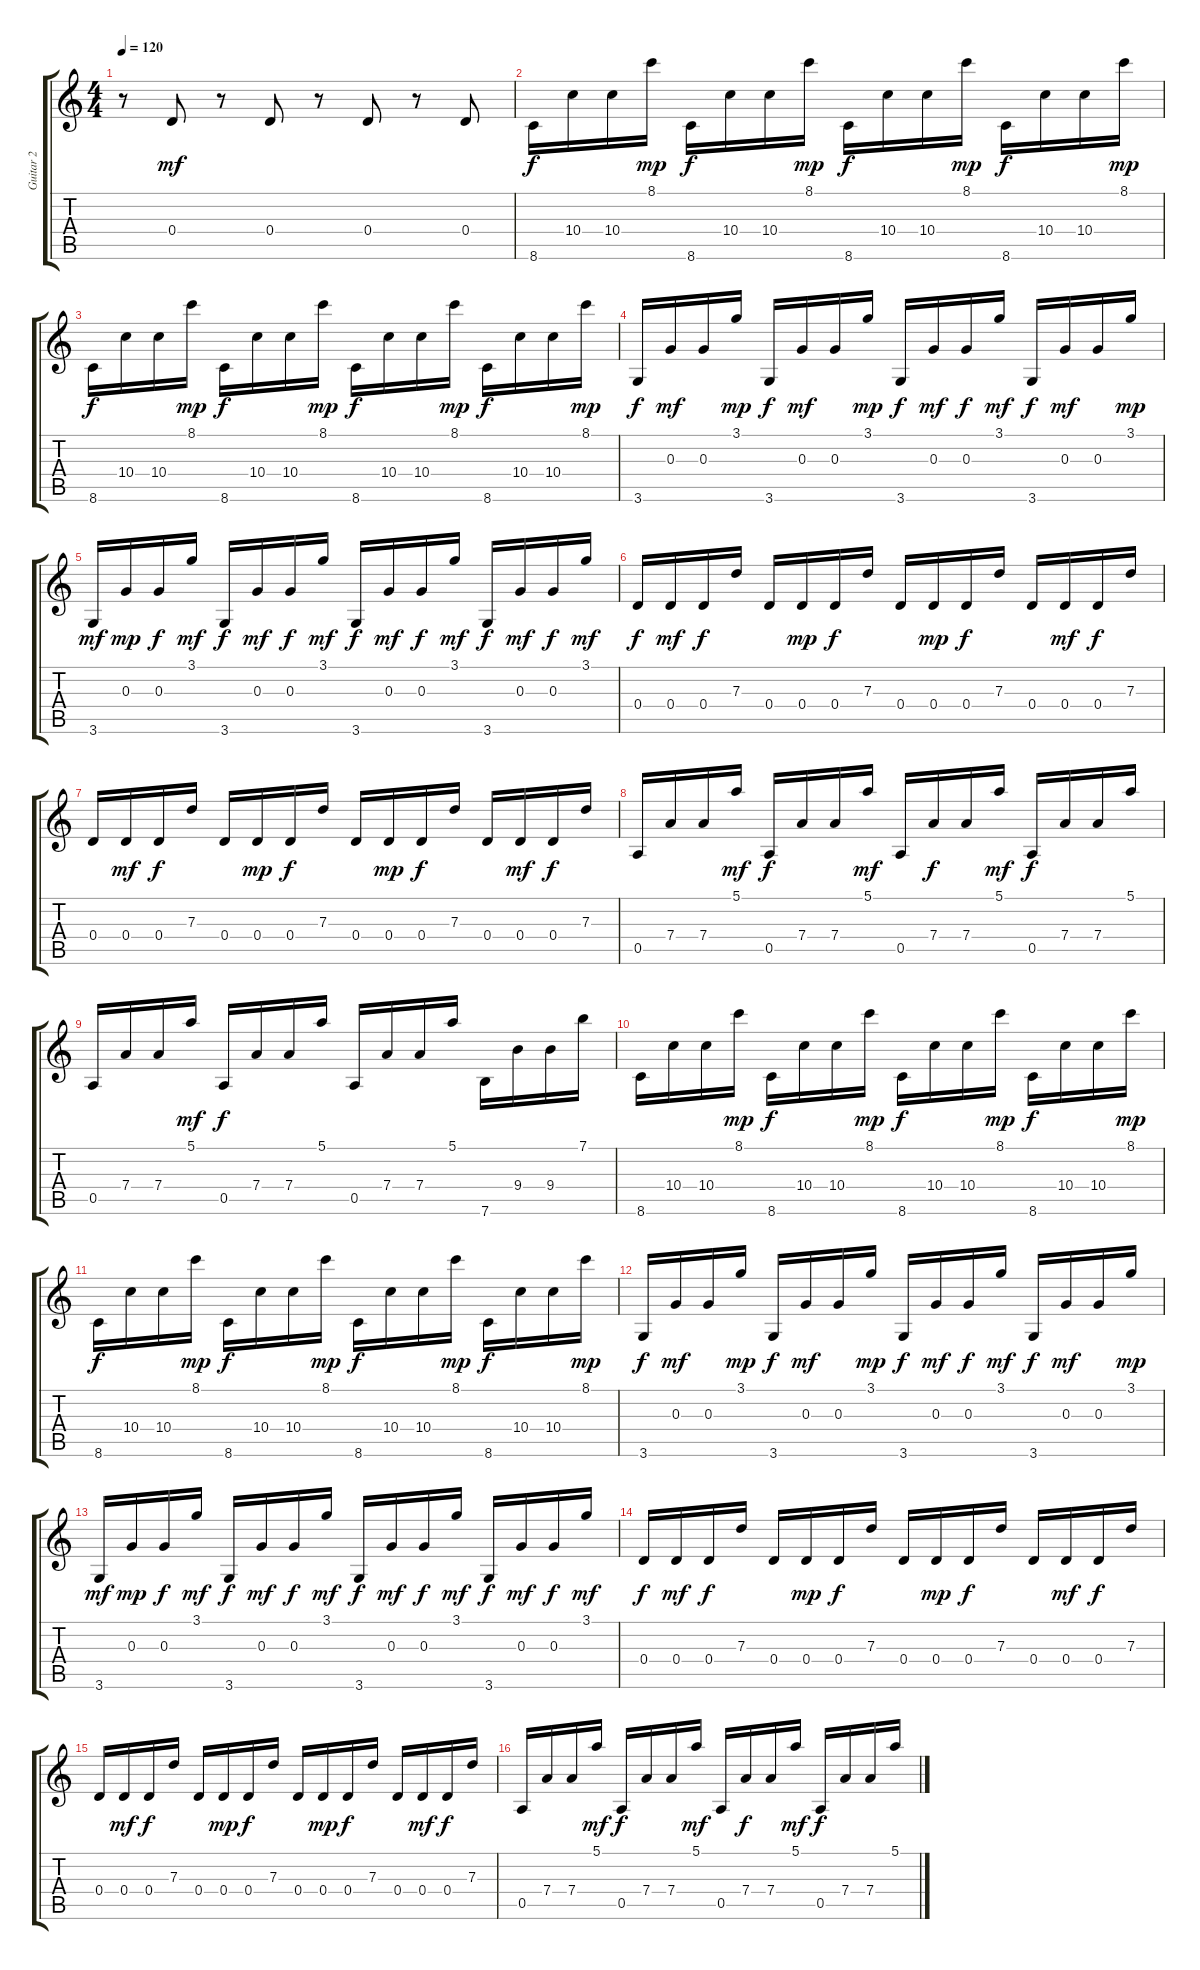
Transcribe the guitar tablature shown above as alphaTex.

\track ("Guitar 2" "Guitar 2") {instrument electricguitarmuted}
\staff {score tabs}
\tuning (E4 B3 G3 D3 A2 E2) {hide}
\ts (4 4)
\tempo 120
\clef g2
\ks c
r.8{dy f} 0.4.8{dy mf} r.8 0.4.8 r.8 0.4.8 r.8 0.4.8 |
8.6.16{dy f} 10.4.16 10.4.16 8.1.16{dy mp} 8.6.16{dy f} 10.4.16 10.4.16 8.1.16{dy mp} 8.6.16{dy f} 10.4.16 10.4.16 8.1.16{dy mp} 8.6.16{dy f} 10.4.16 10.4.16 8.1.16{dy mp} |
8.6.16{dy f} 10.4.16 10.4.16 8.1.16{dy mp} 8.6.16{dy f} 10.4.16 10.4.16 8.1.16{dy mp} 8.6.16{dy f} 10.4.16 10.4.16 8.1.16{dy mp} 8.6.16{dy f} 10.4.16 10.4.16 8.1.16{dy mp} |
3.6.16{dy f} 0.3.16{dy mf} 0.3.16 3.1.16{dy mp} 3.6.16{dy f} 0.3.16{dy mf} 0.3.16 3.1.16{dy mp} 3.6.16{dy f} 0.3.16{dy mf} 0.3.16{dy f} 3.1.16{dy mf} 3.6.16{dy f} 0.3.16{dy mf} 0.3.16 3.1.16{dy mp} |
3.6.16{dy mf} 0.3.16{dy mp} 0.3.16{dy f} 3.1.16{dy mf} 3.6.16{dy f} 0.3.16{dy mf} 0.3.16{dy f} 3.1.16{dy mf} 3.6.16{dy f} 0.3.16{dy mf} 0.3.16{dy f} 3.1.16{dy mf} 3.6.16{dy f} 0.3.16{dy mf} 0.3.16{dy f} 3.1.16{dy mf} |
0.4.16{dy f} 0.4.16{dy mf} 0.4.16{dy f} 7.3.16 0.4.16 0.4.16{dy mp} 0.4.16{dy f} 7.3.16 0.4.16 0.4.16{dy mp} 0.4.16{dy f} 7.3.16 0.4.16 0.4.16{dy mf} 0.4.16{dy f} 7.3.16 |
0.4.16 0.4.16{dy mf} 0.4.16{dy f} 7.3.16 0.4.16 0.4.16{dy mp} 0.4.16{dy f} 7.3.16 0.4.16 0.4.16{dy mp} 0.4.16{dy f} 7.3.16 0.4.16 0.4.16{dy mf} 0.4.16{dy f} 7.3.16 |
0.5.16 7.4.16 7.4.16 5.1.16{dy mf} 0.5.16{dy f} 7.4.16 7.4.16 5.1.16{dy mf} 0.5.16 7.4.16{dy f} 7.4.16 5.1.16{dy mf} 0.5.16{dy f} 7.4.16 7.4.16 5.1.16 |
0.5.16 7.4.16 7.4.16 5.1.16{dy mf} 0.5.16{dy f} 7.4.16 7.4.16 5.1.16 0.5.16 7.4.16 7.4.16 5.1.16 7.6.16 9.4.16 9.4.16 7.1.16 |
8.6.16 10.4.16 10.4.16 8.1.16{dy mp} 8.6.16{dy f} 10.4.16 10.4.16 8.1.16{dy mp} 8.6.16{dy f} 10.4.16 10.4.16 8.1.16{dy mp} 8.6.16{dy f} 10.4.16 10.4.16 8.1.16{dy mp} |
8.6.16{dy f} 10.4.16 10.4.16 8.1.16{dy mp} 8.6.16{dy f} 10.4.16 10.4.16 8.1.16{dy mp} 8.6.16{dy f} 10.4.16 10.4.16 8.1.16{dy mp} 8.6.16{dy f} 10.4.16 10.4.16 8.1.16{dy mp} |
3.6.16{dy f} 0.3.16{dy mf} 0.3.16 3.1.16{dy mp} 3.6.16{dy f} 0.3.16{dy mf} 0.3.16 3.1.16{dy mp} 3.6.16{dy f} 0.3.16{dy mf} 0.3.16{dy f} 3.1.16{dy mf} 3.6.16{dy f} 0.3.16{dy mf} 0.3.16 3.1.16{dy mp} |
3.6.16{dy mf} 0.3.16{dy mp} 0.3.16{dy f} 3.1.16{dy mf} 3.6.16{dy f} 0.3.16{dy mf} 0.3.16{dy f} 3.1.16{dy mf} 3.6.16{dy f} 0.3.16{dy mf} 0.3.16{dy f} 3.1.16{dy mf} 3.6.16{dy f} 0.3.16{dy mf} 0.3.16{dy f} 3.1.16{dy mf} |
0.4.16{dy f} 0.4.16{dy mf} 0.4.16{dy f} 7.3.16 0.4.16 0.4.16{dy mp} 0.4.16{dy f} 7.3.16 0.4.16 0.4.16{dy mp} 0.4.16{dy f} 7.3.16 0.4.16 0.4.16{dy mf} 0.4.16{dy f} 7.3.16 |
0.4.16 0.4.16{dy mf} 0.4.16{dy f} 7.3.16 0.4.16 0.4.16{dy mp} 0.4.16{dy f} 7.3.16 0.4.16 0.4.16{dy mp} 0.4.16{dy f} 7.3.16 0.4.16 0.4.16{dy mf} 0.4.16{dy f} 7.3.16 |
0.5.16 7.4.16 7.4.16 5.1.16{dy mf} 0.5.16{dy f} 7.4.16 7.4.16 5.1.16{dy mf} 0.5.16 7.4.16{dy f} 7.4.16 5.1.16{dy mf} 0.5.16{dy f} 7.4.16 7.4.16 5.1.16
